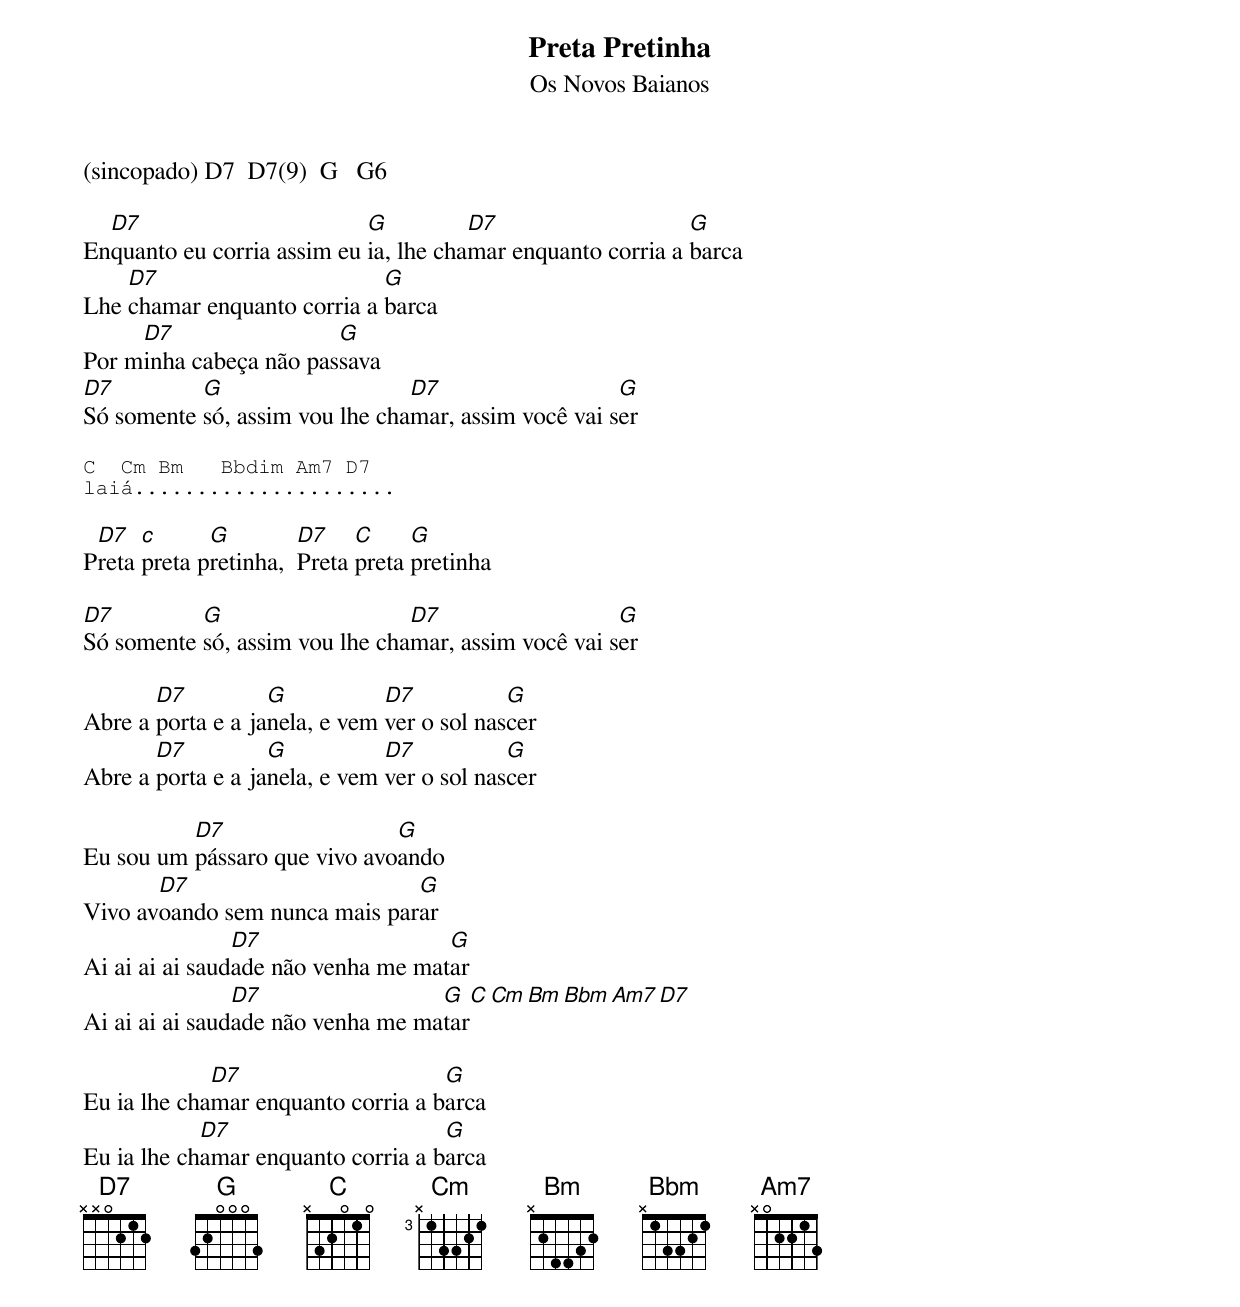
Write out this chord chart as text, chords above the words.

Preta Pretinha
Os Novos Baianos

(sincopado) D7  D7(9)  G   G6

  D7                        G          D7                    G
Enquanto eu corria assim eu ia, lhe chamar enquanto corria a barca
    D7                       G
Lhe chamar enquanto corria a barca
     D7                 G
Por minha cabeça não passava
D7         G                    D7                   G
Só somente só, assim vou lhe chamar, assim você vai ser

C  Cm Bm   Bbdim Am7 D7
laiá.....................

 D7   c      G         D7    C     G
Preta preta pretinha,  Preta preta pretinha

D7         G                    D7                   G
Só somente só, assim vou lhe chamar, assim você vai ser

       D7          G           D7           G
Abre a porta e a janela, e vem ver o sol nascer
       D7          G           D7           G
Abre a porta e a janela, e vem ver o sol nascer

          D7                  G
Eu sou um pássaro que vivo avoando
       D7                      G
Vivo avoando sem nunca mais parar
                D7                  G
Ai ai ai ai saudade não venha me matar
                D7                 G     C  Cm Bm   Bbm Am7 D7
Ai ai ai ai saudade não venha me matar

             D7                     G
Eu ia lhe chamar enquanto corria a barca
            D7                      G
Eu ia lhe chamar enquanto corria a barca
